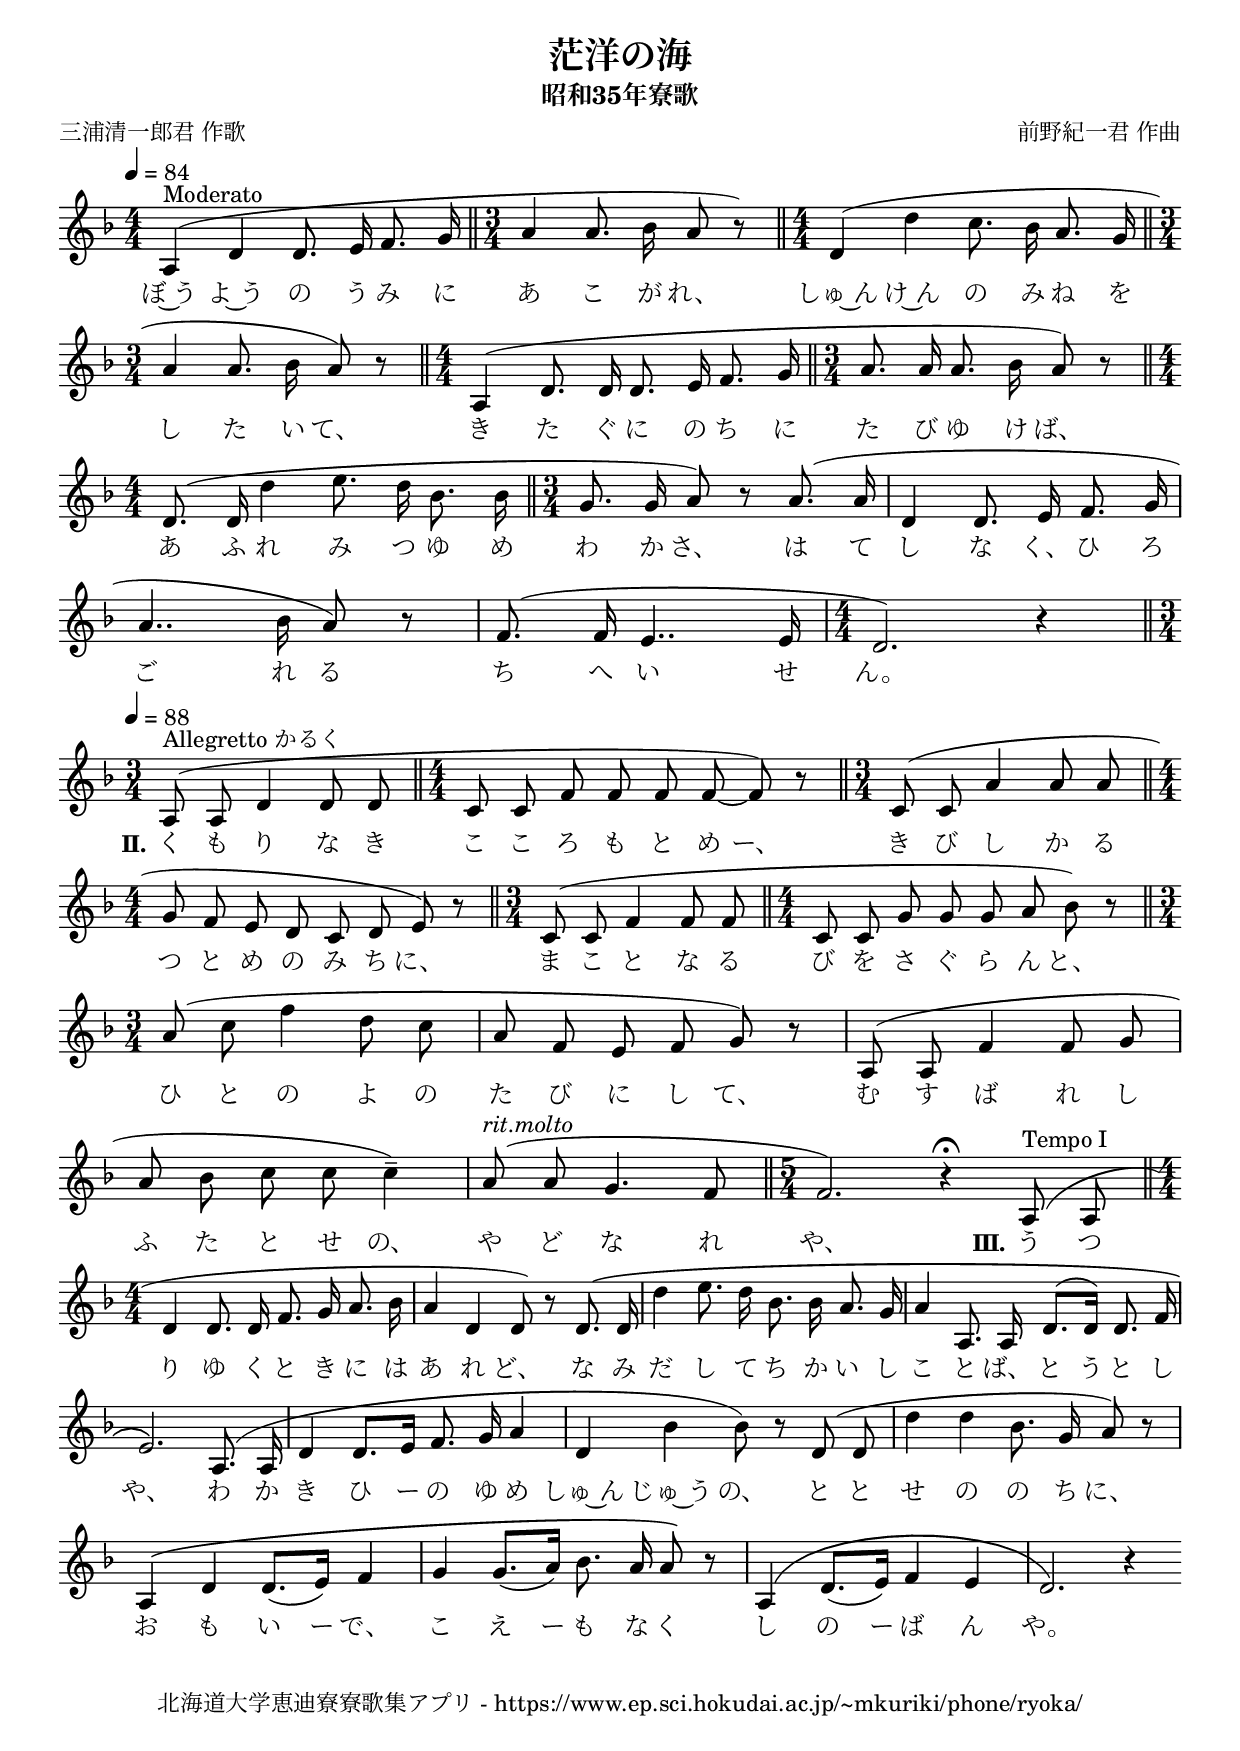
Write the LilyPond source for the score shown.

\version "2.18.2"

\paper {indent = 0}

\header {
  title = "茫洋の海"
  subtitle = "昭和35年寮歌"
  composer = "前野紀一君 作曲"
  poet = "三浦清一郎君 作歌"
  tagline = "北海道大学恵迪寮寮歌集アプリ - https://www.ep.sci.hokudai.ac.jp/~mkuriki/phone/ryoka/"
}


melody = \relative c'{
  \tempo 4 = 84
  \autoBeamOff
  \numericTimeSignature
  \override BreathingSign.text = \markup { \musicglyph #"scripts.upedaltoe" } % ブレスの記号指定
  \key f \major
  \slurUp
  \set melismaBusyProperties = #'()
  \time 4/4 
  a4 ^"Moderato" (d4 d8. e16 f8. g16 \bar "||"
  \time 3/4
  a4 a8. bes16 a8 r8) \bar "||"
  \time 4/4
  d,4 (d'4 c8. bes16 a8. g16 \bar "||" \break
  \time 3/4
  a4 a8. bes16 a8) r8 \bar "||"
  \time 4/4
  a,4 (d8. d16 d8. e16 f8. g16 \bar "||"
  \time 3/4
  a8. a16 a8. bes16 a8) r8 \bar "||" \break
  \time 4/4
  d,8. (d16 d'4 e8. d16 bes8. bes16 \bar "||"
  \time 3/4
  g8. g16 a8) r8 a8. (a16 |
  d,4 d8. e16 f8. g16 |\break
  a4.. bes16 a8) r8 |
  f8. (f16 e4.. e16
  \time 4/4
  d2.) r4 \bar "||" \break
  \tempo 4 = 88
  \time 3/4
  a8 ^"Allegretto かるく" (a8 d4 d8 d8 \bar "||"
  \time 4/4
  c8 c8 f8 f8 f8 f8 ~f8) r8 \bar "||"
  \time 3/4
  c8 (c8 a'4 a8 a8 \bar "||" \break
  \time 4/4
  g8 f8 e8 d8 c8 d8 e8) r8 \bar "||"
  \time 3/4
  c8 (c8 f4 f8 f8 \bar "||"
  \time 4/4
  c8 c8 g'8 g8 g8 a8 bes8) r8 \bar "||" \break
  \time 3/4
  a8 (c8 f4 d8 c8 |
  a8 f8 e8 f8 g8) r8 |
  a,8 (a8 f'4 f8 g8 | \break
  a8 bes8 c8 c8 c4--) |
  a8 ^\markup \italic "rit.molto" (a8 g4. f8 \bar "||"
  \time 5/4
  f2.) r4\fermata a,8 ^\markup "Tempo I" (a8 \bar "||" \break
  \time 4/4
  d4 d8. d16 f8. g16 a8. bes16 |
  a4 d,4 d8) r8 d8. \(d16 |
  d'4 e8. d16 bes8. bes16 a8. g16 |
  a4 a,8. a16 d8. ^([d16]) d8. f16 |\break
  e2.\) a,8. (a16 |
  d4 d8. [e16] f8. g16 a4 |
  d,4  bes'4 bes8) r8 d,8 (d8 |
  d'4 d4 bes8. g16 a8) r8 |\break
  a,4 \(d4 d8. [_(e16)] f4 |
  g4 g8. [_(a16)] bes8. a16 a8\) r8 |
  a,4 ^\(d8. [_(e16)] f4 e4 |
  d2.\) r4|\bar".|"
}

text = \lyricmode {
  ぼ~う よ~う の う み に あ こ が れ、 しゅ~ん け~ん の み ね を
  し た い て、 き た ぐ に の ち に た び ゆ け ば、
  あ ふ れ み つ ゆ め わ か さ、 は て し な く、 ひ ろ
  ご れ る ち へ い せ ん。
  \set stanza = #"Ⅱ." く も り な き こ こ ろ も と め ー、 き び し か る
  つ と め の み ち に、 ま こ と な る び を さ ぐ ら ん と、
  ひ と の よ の た び に し て、 む す ば れ し
  ふ た と せ の、 や ど な れ や、 \set stanza = #"Ⅲ." う つ
  り ゆ く と き に は あ れ ど、 な み だ し て ち か い し こ と ば、 と う と し
  や、 わ か き ひ ー の ゆ め しゅ~ん じゅ~う の、 と と せ の の ち に、
  お も い ー で、 こ え ー も な く し の ー ば ん や。
}

drum = \drummode{
 
}

\score {
  <<
    % ギターコード
    %{
    \new ChordNames \with {midiInstrument = #"acoustic guitar (nylon)"}{
      \set chordChanges = ##t
      \harmony
    }
    %}
    
    % メロディーライン
    \new Voice = "one"{\melody}
    % 歌詞
    \new Lyrics \lyricsto "one" \text
    % 太鼓
    % \new DrumStaff \with{
    %   \remove "Time_signature_engraver"
    %   drumStyleTable = #percussion-style
    %   \override StaffSymbol.line-count = #1
    %   \hide Stem
    % }
    % \drum
  >>
  
\midi {}
\layout {
  \context {
    \Score
    \remove "Bar_number_engraver"
  }
}

}


